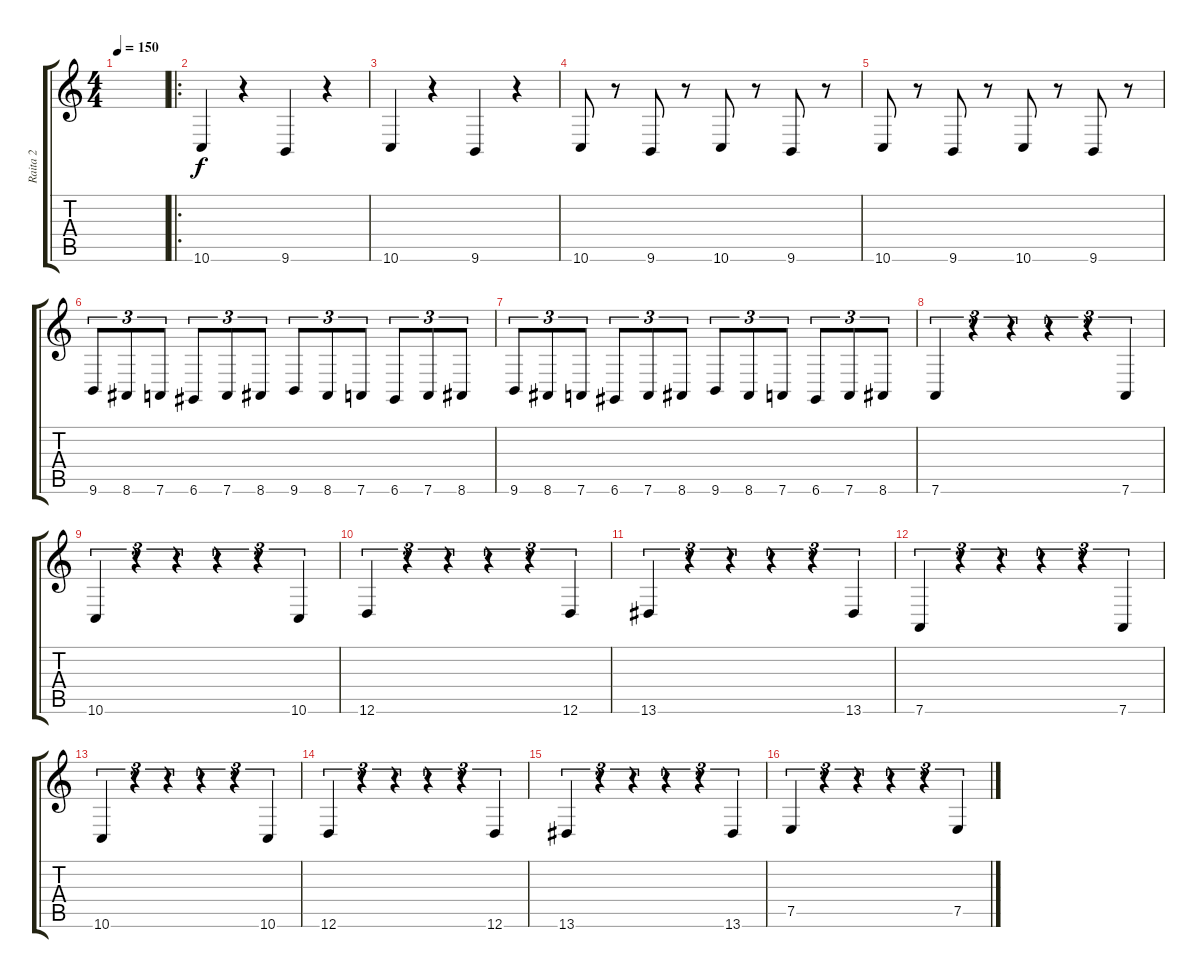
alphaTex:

\track ("Raita 2" "Raita 2") {instrument lead1square}
\staff {score tabs}
\tuning (E4 B3 G3 D3 A2 D2) {hide}
\ts (4 4)
\tempo 150
\clef g2
\ks c
|
\ro
10.6.4 r.4 9.6.4 r.4 |
10.6.4 r.4 9.6.4 r.4 |
10.6.8 r.8 9.6.8 r.8 10.6.8 r.8 9.6.8 r.8 |
10.6.8 r.8 9.6.8 r.8 10.6.8 r.8 9.6.8 r.8 |
9.6.8{tu (3 2)} 8.6.8{tu (3 2)} 7.6.8{tu (3 2)} 6.6.8{tu (3 2)} 7.6.8{tu (3 2)} 8.6.8{tu (3 2)} 9.6.8{tu (3 2)} 8.6.8{tu (3 2)} 7.6.8{tu (3 2)} 6.6.8{tu (3 2)} 7.6.8{tu (3 2)} 8.6.8{tu (3 2)} |
9.6.8{tu (3 2)} 8.6.8{tu (3 2)} 7.6.8{tu (3 2)} 6.6.8{tu (3 2)} 7.6.8{tu (3 2)} 8.6.8{tu (3 2)} 9.6.8{tu (3 2)} 8.6.8{tu (3 2)} 7.6.8{tu (3 2)} 6.6.8{tu (3 2)} 7.6.8{tu (3 2)} 8.6.8{tu (3 2)} |
7.6.4{tu (3 2)} r.4{tu (3 2)} r.4{tu (3 2)} r.4{tu (3 2)} r.4{tu (3 2)} 7.6.4{tu (3 2)} |
10.6.4{tu (3 2)} r.4{tu (3 2)} r.4{tu (3 2)} r.4{tu (3 2)} r.4{tu (3 2)} 10.6.4{tu (3 2)} |
12.6.4{tu (3 2)} r.4{tu (3 2)} r.4{tu (3 2)} r.4{tu (3 2)} r.4{tu (3 2)} 12.6.4{tu (3 2)} |
13.6.4{tu (3 2)} r.4{tu (3 2)} r.4{tu (3 2)} r.4{tu (3 2)} r.4{tu (3 2)} 13.6.4{tu (3 2)} |
7.6.4{tu (3 2)} r.4{tu (3 2)} r.4{tu (3 2)} r.4{tu (3 2)} r.4{tu (3 2)} 7.6.4{tu (3 2)} |
10.6.4{tu (3 2)} r.4{tu (3 2)} r.4{tu (3 2)} r.4{tu (3 2)} r.4{tu (3 2)} 10.6.4{tu (3 2)} |
12.6.4{tu (3 2)} r.4{tu (3 2)} r.4{tu (3 2)} r.4{tu (3 2)} r.4{tu (3 2)} 12.6.4{tu (3 2)} |
13.6.4{tu (3 2)} r.4{tu (3 2)} r.4{tu (3 2)} r.4{tu (3 2)} r.4{tu (3 2)} 13.6.4{tu (3 2)} |
7.5.4{tu (3 2)} r.4{tu (3 2)} r.4{tu (3 2)} r.4{tu (3 2)} r.4{tu (3 2)} 7.5.4{tu (3 2)}
